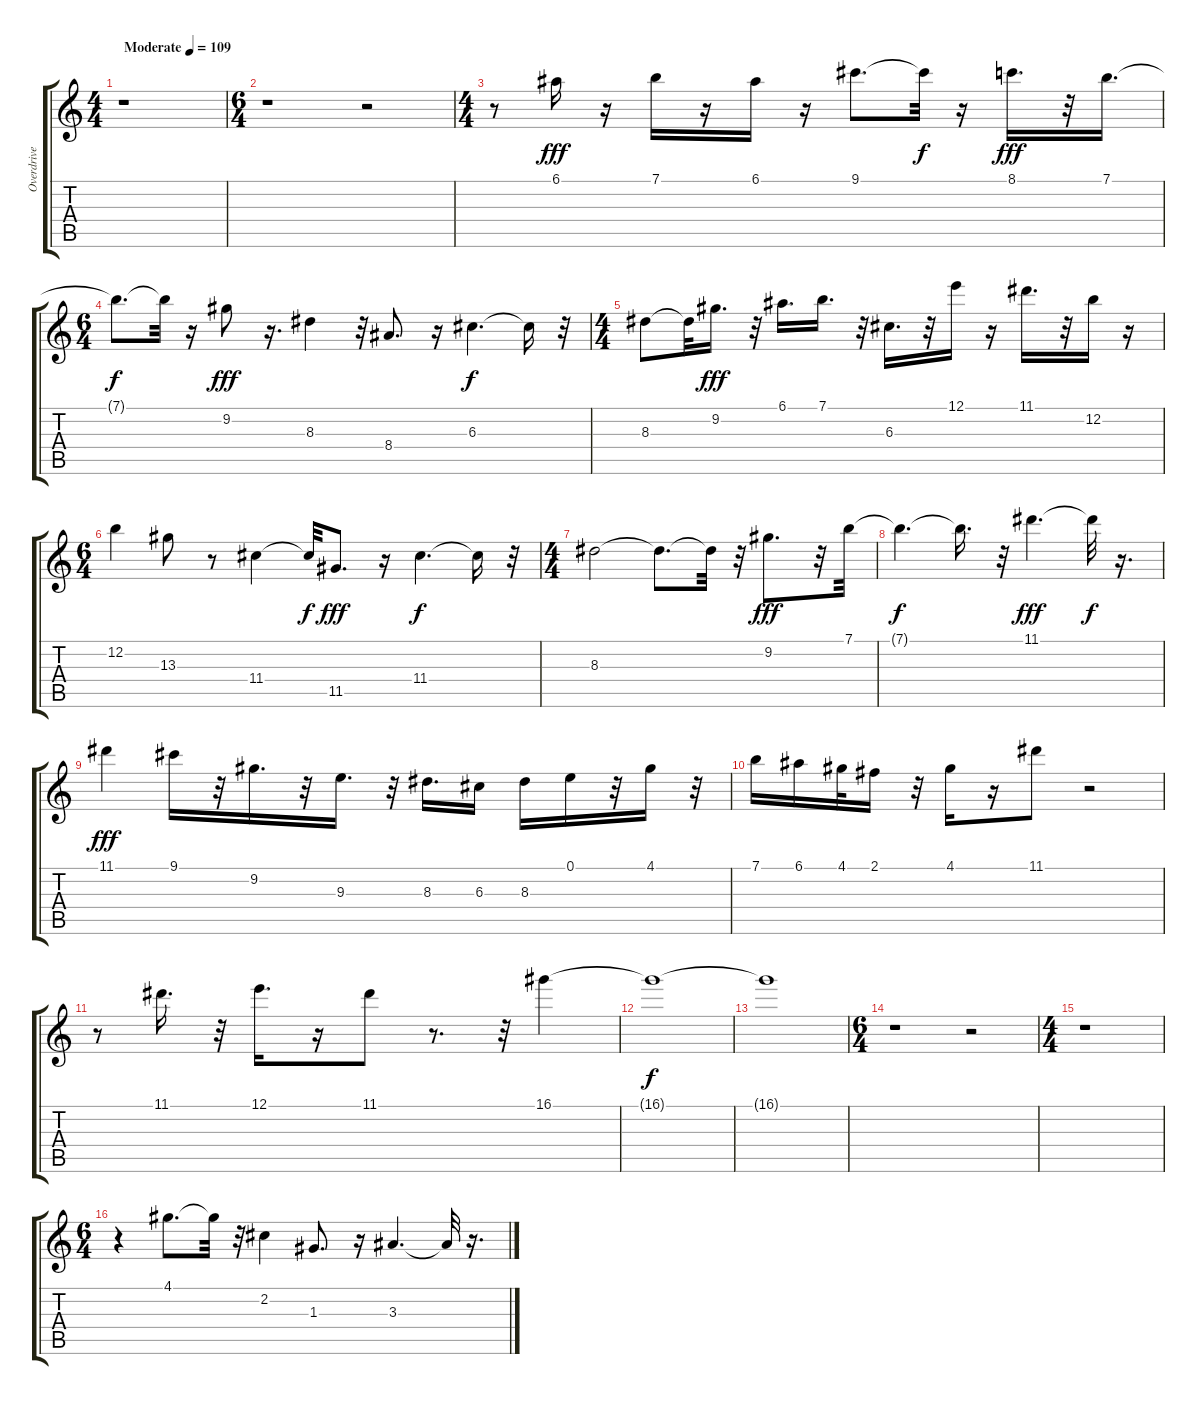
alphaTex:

\track ("Overdrive Guitar" "Overdrive ") {instrument overdrivenguitar}
\staff {score tabs}
\tuning (E4 B3 G3 D3 A2 E2) {hide}
\ts (4 4)
\tempo (109 "Moderate")
\clef g2
\ks c
r.1{dy fff instrument overdrivenguitar} |
\ts (6 4)
r.1 r.2 |
\ts (4 4)
r.8 6.1.16{balance 12} r.16 7.1.16 r.16 6.1.16 r.16 9.1.8{d} 9.1{t}.32{dy f} r.16 8.1.16{d dy fff} r.32 7.1.16{d} |
\ts (6 4)
7.1{t}.8{d dy f} 7.1{t}.32 r.16 9.2.8{dy fff} r.16{d} 8.3.4 r.32 8.4.8{d} r.16 6.3.4{d dy f} 6.3{t}.16 r.32 |
\ts (4 4)
8.3.8 8.3{t}.32 9.2.16{d dy fff} r.32 6.1.16{d} 7.1.16{d} r.32 6.3.16{d} r.32 12.1.16 r.16 11.1.16{d} r.32 12.2.16 r.16 |
\ts (6 4)
12.2.4 13.3.8 r.8 11.4.4 11.4{t}.32{dy f} 11.5.8{d dy fff} r.16 11.4.4{d dy f} 11.4{t}.16 r.32 |
\ts (4 4)
8.3.2 8.3{t}.8{d} 8.3{t}.32 r.32 9.2.8{d dy fff} r.32 7.1.32 |
7.1{t}.4{d dy f} 7.1{t}.16{d} r.32 11.1.4{d dy fff} 11.1{t}.32{dy f} r.16{d} |
11.1.4{dy fff} 9.1.16 r.32 9.2.16{d} r.32 9.3.16{d} r.32 8.3.16{d} 6.3.16 8.3.16 0.1.16 r.32 4.1.16 r.32 |
7.1.16 6.1.16 4.1.32 2.1.16 r.32 4.1.16 r.16 11.1.8 r.2 |
r.8 11.1.16{d} r.32 12.1.16{d} r.16 11.1.8 r.8{d} r.32 16.1.4 |
16.1{t}.1{dy f} |
16.1{t}.1 |
\ts (6 4)
r.1 r.2 |
\ts (4 4)
r.1 |
\ts (6 4)
r.4 4.1.8{d} 4.1{t}.32 r.32 2.2.4 1.3.8{d} r.16 3.3.4{d} 3.3{t}.32 r.16{d}
